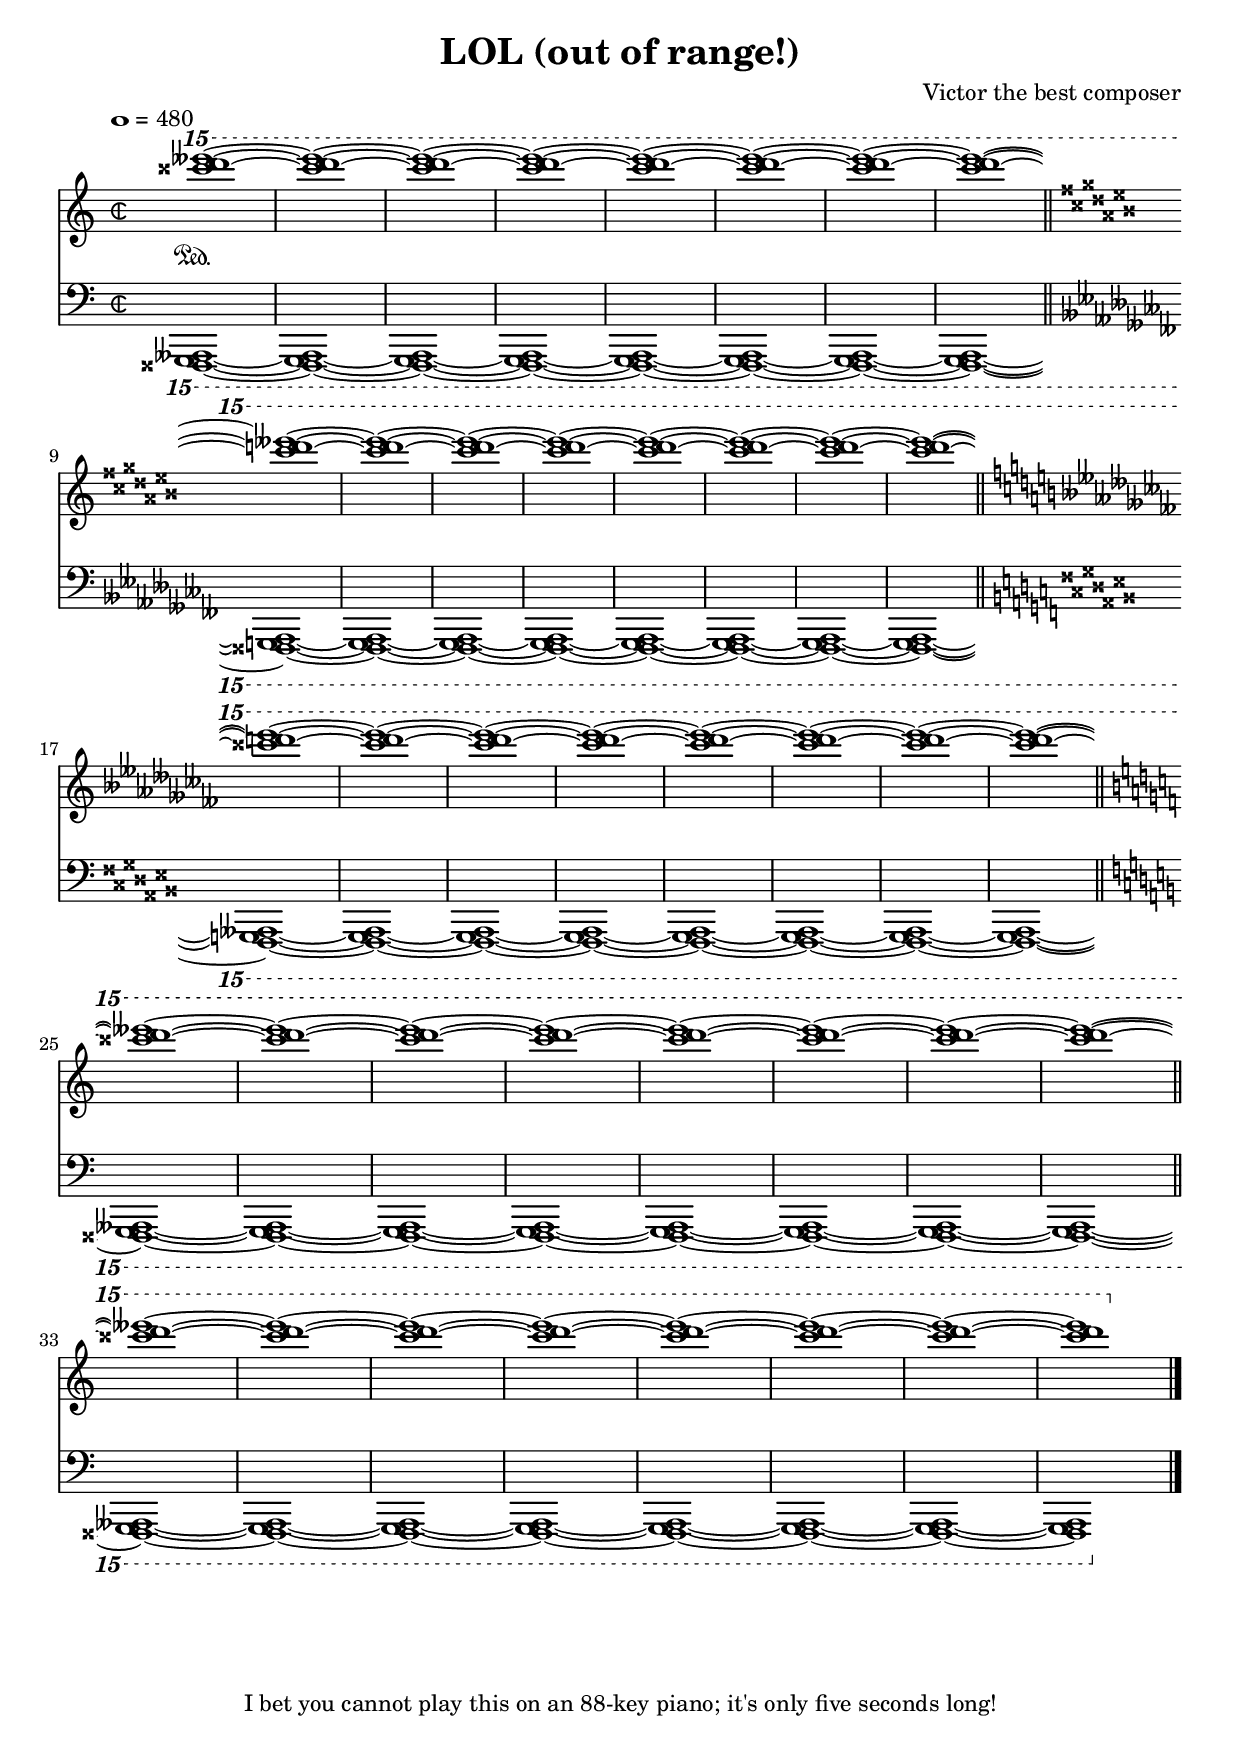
\header {
  title="LOL (out of range!)"
  composer="Victor the best composer"
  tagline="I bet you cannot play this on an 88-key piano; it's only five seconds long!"
}

\version "2.12.0"

upperoutofrange = { < eeses'''' d'''' cisis'''' > 1 ~ }
loweroutofrange = { < fisis,,,, g,,,, aeses,,,, > 1 ~ }

urs = { \upperoutofrange \upperoutofrange \upperoutofrange \upperoutofrange \upperoutofrange \upperoutofrange \upperoutofrange \upperoutofrange }

sop =  \transpose c c'{
	\voiceOne
	\ottava #2
	\set Staff.keySignature = #`((0 . ,DOUBLE-SHARP)
                               (1 . ,NATURAL)
                               (2 . ,DOUBLE-FLAT))
	\urs \break
	\bar "||"
	\key cisis \major
	\urs \break
	\bar "||"
	\key ceses \major
	\urs \break
	\bar "||"
	\key c \major
	\urs \break
	\bar "||"
	\urs
	\bar "|."
}

lrs = { \loweroutofrange \loweroutofrange \loweroutofrange \loweroutofrange \loweroutofrange \loweroutofrange \loweroutofrange \loweroutofrange }

tenor = {
	\voiceTwo
	\ottava #-2
	\set Staff.keySignature = #`((3 . ,DOUBLE-SHARP)
                               (4 . ,NATURAL)
                               (5 . ,DOUBLE-FLAT))
	\lrs \break
	\bar "||"
	\key ceses \major
	\lrs \break
	\bar "||"
	\key cisis \major
	\lrs \break
	\bar "||"
	\key c \major
	\lrs \break
	\bar "||"
	\lrs
	\bar "|."
}

global = {
	\override Staff.TimeSignature #'style = #'neomensural
	\time 2/2
	\tempo 1=480
	#(set-accidental-style 'piano)
}

upperStaff = \context Staff = upper<< 
	\global
	s1*0 \sustainOn
	\clef "G"
	  <<
	   \context Voice = "upper" \sop
	  >>
>>

lowerStaff = \context Staff = lower<<
	\global
	\clef "F"
	<<
	    \context Voice = "lower" \tenor
	>>
>>
\score{
 %\transpose bes c'
	<<
		\upperStaff
		\lowerStaff
	>>

	\layout {
	  indent = 0.0\mm
	}

	\midi {
	}
}